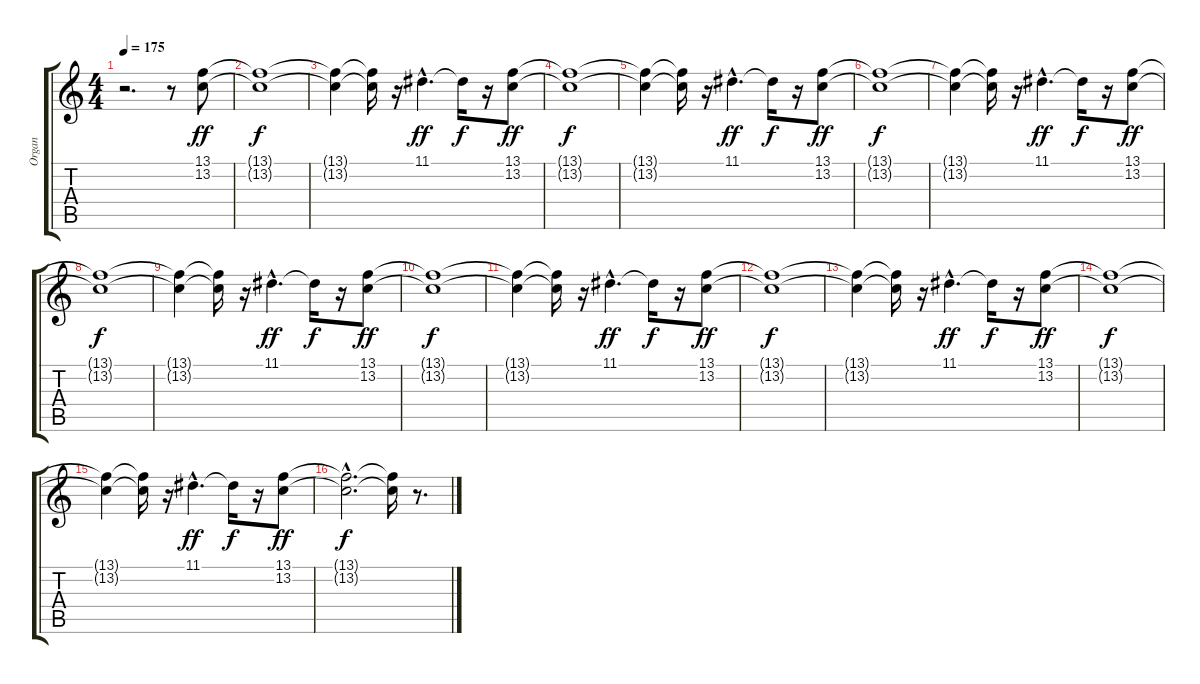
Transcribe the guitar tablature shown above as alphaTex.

\track ("Organ" "Organ") {instrument churchorgan}
\staff {score tabs}
\tuning (E4 B3 G3 D3 A2 E2) {hide}
\ts (4 4)
\tempo 175
\clef g2
\ks c
r.2{d dy f} r.8 (13.1 13.2).8{dy ff} |
(13.1{t} 13.2{t}).1{dy f} |
(13.1{t} 13.2{t}).4 (13.1{t} 13.2{t}).16 r.16 11.1{hac}.4{d dy ff} 11.1{t}.16{dy f} r.16 (13.1 13.2).8{dy ff} |
(13.1{t} 13.2{t}).1{dy f} |
(13.1{t} 13.2{t}).4 (13.1{t} 13.2{t}).16 r.16 11.1{hac}.4{d dy ff} 11.1{t}.16{dy f} r.16 (13.1 13.2).8{dy ff} |
(13.1{t} 13.2{t}).1{dy f} |
(13.1{t} 13.2{t}).4 (13.1{t} 13.2{t}).16 r.16 11.1{hac}.4{d dy ff} 11.1{t}.16{dy f} r.16 (13.1 13.2).8{dy ff} |
(13.1{t} 13.2{t}).1{dy f} |
(13.1{t} 13.2{t}).4 (13.1{t} 13.2{t}).16 r.16 11.1{hac}.4{d dy ff} 11.1{t}.16{dy f} r.16 (13.1 13.2).8{dy ff} |
(13.1{t} 13.2{t}).1{dy f} |
(13.1{t} 13.2{t}).4 (13.1{t} 13.2{t}).16 r.16 11.1{hac}.4{d dy ff} 11.1{t}.16{dy f} r.16 (13.1 13.2).8{dy ff} |
(13.1{t} 13.2{t}).1{dy f} |
(13.1{t} 13.2{t}).4 (13.1{t} 13.2{t}).16 r.16 11.1{hac}.4{d dy ff} 11.1{t}.16{dy f} r.16 (13.1 13.2).8{dy ff} |
(13.1{t} 13.2{t}).1{dy f} |
(13.1{t} 13.2{t}).4 (13.1{t} 13.2{t}).16 r.16 11.1{hac}.4{d dy ff} 11.1{t}.16{dy f} r.16 (13.1 13.2).8{dy ff} |
(13.1{hac t} 13.2{hac t}).2{d dy f} (13.1{t} 13.2{t}).16 r.8{d}
